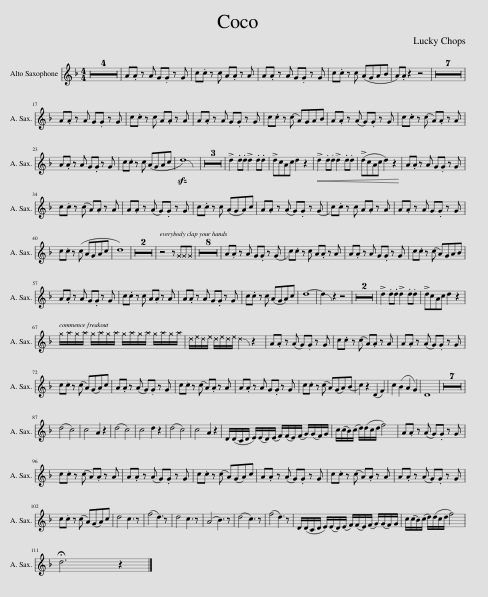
X:1
%%score 1 2 3 4 5
L:1/8
Q:1/4=130
M:4/4
I:linebreak $
K:Ab
V:1 treble transpose=-2
V:2 treble transpose=-9
V:3 treble transpose=-21
V:4 bass
V:5 bass
V:1
[K:Bb] z8 | z8 | z8 | z8 | z8 | %5
 z8 |!<(! G8-!<)! | G8 | z G .d .d !>!d2 .d z | !>!d2 .d z B c d .d | %10
 z G .d .d !>!d2 .d z | B G{/=B} c2 !>!G2 z2 | z2 !///!!slide!.d .d !>!d2 .d z | !>!d2 .d z B c d .d | z G .d .d !>!d2 .d z | %15
 !slide!B G{/=B} c2 !>!G2 z2 |$ z2 f .e{/^c} d2 .e z |{/^c} d2 .=c z{/^c} d2 B2 | z .B f .e{/^c} d2 .e z |{/^c} d2 =c2 B4 | %20
 z G .d .d !>!d2 .d z |{/^c} !>!d2 .d z !///!!slide!B =c d .d |$ z G .d .d !>!d2 .d z | B G{/=B} c2 G4 | z8 | %25
 z8 | z8 | z8 | !-(!c8 | x8 | %30
 x8 | !~(!!slide!g'6 !~)!.x2 | z2 (!slide!g f) (d c B c |$ d2){/=e} f2 !slide!f2 z2 | z .B{/^f} g =f d c B c | %35
{/^c} d2 =c2 B2 z2 | z2 !slide!g f d c B c | d2 f2 !slide!f2 z2 | z B{/^f} g =f d c B c |${/^c} d2 =c2 B2 A2 | %40
 G6 z2 | z8 | z8 | z8 | z G .d .d !>!d2 .d z | %45
 !>!d2 .d z B c d .d | z G .d .d !>!d2 .d z | B G{/=B} c2 !>!G2 z2 | z G .d .d !>!d2 .d z | !>!d2 .d z B c d .d | %50
 z G .d .d !>!d2 .d z | B G !>!c2 !>!G2 z2 | z2 f .e{/^c} d2 e z |{/^c} d2 .=c z{/^c} d2 B2 | z .B f .e{/^c} d2 .e z | %55
{/^c} d2 =c2 B4 |$ z G .d .d !>!d2 .d z | !>!d2 .d z B c d .d | z G .d .d !>!d2 .d z | !-(!!>!!slide!c2 !-)!B2 !slide!G/ A/ G2 z | %60
 z8 | z8 | z8 | z8 | !-(!G8 | %65
 x8 |$ x8 | !-)!!slide!g' !slide!g' !slide!g' !slide!g' !~(!!slide!g'2 !~)!x2 | z2 !slide!g f d c B c | d2{/=e} f2 !slide!f2 z2 | %70
 z B{/^f} g =f d c B c |${/^c} d2 =c2 B2 z2 | z2 !slide!g f d c B c | d2{/=e} f2 !slide!f2 z2 | z B{/^f} g =f d c B c | %75
{/^c} d2 =c2 B2 A2 | G2 z2 G2 B2 | f2 e2 d2 c2 | G8 | z8 | %80
 z8 | z8 | z8 | z8 | z8 | %85
 z8 |$!mp! (B4 A4) | d4 B2 z2 | B4 A4 | F4 G2 z2 | %90
 B4 A4 | d4 B2 z2 | z8 | z8 |!f! z2 (!slide!g f) (d c B c |$ %95
 d2) f2{/=e} f2 z2 | z .B{/^f} (g =f) (d c B c) |{/^c} d2 =c2 B2 z2 | z2 !slide!g f d c B c | d2{/=e} f2 !slide!f2 z2 | %100
 z B{/^f} g =f d c B c |${/^c} d2 !-(!=c2 !-)!B2 z2 | z !slide!b b b{/^g} a =g f d | d3/2 f3/2 !slide!f/ g/ f2 z2 | z !slide!b !slide!b !slide!b !slide!a g f d | %105
 !slide!d2 c2 B2 z2 |!f! z2 (!slide!g f) (d c B c) | d2{/=e} f2 !slide!f2 z2 | z !~(!B !~)!g f d c B c |{/^c} d2 =c2 !~(!B2 !~)!a2 |$ %110
[Q:1/4=80] !fermata!g6 z2 |] %111
V:2
[K:F] z8 | z8 | z8 | z8 | A.A z A G.G z G | %5
 c.c z c A.A z A | A.A z A G.G z G | c.c z c (AGAB | A).A z2 z4 | z8 | %10
 z8 | z8 | z8 | z8 | z8 | %15
 z8 |$ A.A z A G.G z G | c.c z c A.A z A | A.A z A G.G z G | c.c z (c A)GAB | %20
 A.A z (A G).G z G | c.c z (c A).A z A |$ A.A z A G.G z G | c.c z c (AGAc |!sfz! d8) | %25
 z8 | z8 | z8 | !>!d2 .d.d !>!d2 .d.d | !>!dcAc d2 z2 | %30
!<(! !>!d2 .d.d !>!d2 .d.d | (!>!dcAc d2) z2!<)! | A.A z A G.G z G |$ c.c z (c A).A z A | A.A z (A G).G z G | %35
 c.c z c (AGA)c | A.A z (A G).G z (G | c).c z c A.A z A | A.A z A G.G z G |$ c.c z (c AGAc | %40
 d8) | z8 | z8 | z4 z GGG | z8 | %45
 z8 | z8 | z8 | z8 | z8 | %50
 z8 | z8 | A.A z A G.G z (G | c).c z c A.A z A | A.A z A G.G z G | %55
 c.c z (c A)GAB |$ A.A z A G.G z G | c.c z c A.A z A | A.A z A G.G z G | c.c z c (AGA)c | %60
 d8- | d2 z2 z4 | z8 | z8 | !>!d2 .d.d !>!d2 .d.d | %65
 !>!dcAc d2 z2 |$ g/a/g/a/ g/a/g/a/ g/a/g/a/ g/a/g/a/ | d/e/d/e/ d/e/d/e/ d2 z2 | A.A z (A G).G z G | c.c z (c A).A z A | %70
 A.A z (A G).G z G |$ c.c z (c A)(GA)c | A.A z (A G).G z G | c.c z (c A).A z A | A.A z A G.G z G | %75
 c.c z (c A)(GA)(B | c2) z2 (D2 F2) | c2 (B2 A2 G2) | D8 | z8 | %80
 z8 | z8 | z8 | z8 | z8 | %85
 z8 |$!mp! (d4 c4) | c4 A2 z2 | (d4 c4) | c4 d2 z2 | %90
 (d4 c4) | c4 A2 z2 |!f! D/(D/C/D/ E/)(E/D/)(E/ F/)(F/E/)(F/ G/)(G/F/)G/ | c/(c/B/)(c/ d/)(d/c/d/!mf! f4) | A.A z (A G).G z G |$ %95
 c.c z (c A).A z A | A.A z (A G).G z G | c.c z (c A)(GA)c | A.A z (A G).G z G | c.c z (c A).A z A | %100
 A.A z (A G).G z G |$ c.c z (c A)(GA)c | d4 c3 z | (f4 d3) z | d4 c3 z | %105
 (A4 B3) z | (d4 c3) z | (f4 d3) z |!f! D/(D/C/D/ E/)(E/D/)(E/ F/)(F/E/)(F/ G/)(G/F/)G/ | c/(c/B/)(c/ d/)(d/c/d/ f4) |$ %110
 !fermata!d6 z2 |] %111
V:3
[K:F] d .d z .d c .c z .c | f .f z .f B .B z .B | d .d z .d c .c z .c | f .f z .f B A B c | d .d z d c .c z c | %5
 f .f z f d .d z !tenuto!d | !tenuto!d .d z d c .c z c | f .f z f d c d e | d .d z d c .c z c | f .f z f d .d z !tenuto!d | %10
 !tenuto!d .d z d c .c z c | f .f z f d c d e | d .d z d c .c z c | f .f z f d .d z !tenuto!d | !tenuto!d .d z d c .c z c | %15
 f .f z f d c d e |$ d .d z d c .c z c | f .f z f d .d z !tenuto!d | !tenuto!d .d z d c .c z c | f .f z f d c d e | %20
 d .d z d c .c z c | f .f z f d .d z !tenuto!d |$ !tenuto!d .d z d c .c z c | f .f z f d c d e | .d z .d .d !>!!slide!d2 .d .d | %25
 !>!d .c !>!A .c !>!d2 z2 | !>!d2 .d .d !>!d2 .d .d | !>!d .c !>!A .c !>!d2 z2 |!mf! d2 .d .d d2 .d .d | !>!d c A c d2 z2 | %30
!<(! d2 .d .d d2 .d .d | d c A c d2 z2!<)! | d .d z (d c) .c z c |$ f .f z f d .d z d | d .d z d c .c z c | %35
 f .f z f d c d e | d .d z d c .c z c | f .f z .f d .d z d | d .d z d c .c z c |$ f .f z f d c d e | %40
!mf! d .d z d c .c z .c | f .f z .f B .B z .B | d .d z .d c .c z .c | f .f z .f .B z3 | d .d z d c .c z c | %45
 f .f z f d .d z d | d .d z d c .c z c | f .f z f d c d e | d .d z d c .c z c | f .f z f d .d z d | %50
 d .d z d c .c z c | f .f z f d c d e | d .d z d c .c z c | f .f z f d .d z d | d .d z d c .c z c | %55
 f .f z f d c d e |$ d .d z d c .c z c | f .f z f d .d z d | d .d z d c .c z c | f .f z f d c d e | %60
 .d z!fff! .d .d !////!!slide!d2 .d .d | !>!d .c !>!A .c !>!d2 z2 | !>!d2 .d .d !>!d2 .d .d | !>!d .c !>!A .c !>!d2 z2 |!mf! d2 .d .d d2 .d .d | %65
 !>!d c A c d2 z2 |$ d2 .d .d d2 .d .d | d c A c d2 z2 | d .d z d c .c z c | f .f z f d .d z d | %70
 d .d z d c .c z c |$ f .f z f d c d e | d .d z d c .c z c | f .f z .f d .d z d | d .d z d c .c z c | %75
 f .f z f d c d e | d2 z2 d2 f2 | c'2 b2 a2 .g z |!ff! z !slide!f'3 !slide!f'3 !slide!f'- | f'2 !slide!f'2 !slide!f'2 d'2 | %80
 z!8va(!{/f''d''} f'2!8va)! d'/ c'/ a/ _a/ g/ f/ (3a/ g/ f/ .d | f .g z d/ f/ z/ f/ d/ z/ f .g | z !plus!a/ !open!a/ z/ !plus!a/ !open!a/ z/ c'{/^g} .a{/g} =g f | z !plus!a/ !open!a/ z/ !plus!a/ !open!a/ z/ g .c' !slide!a2 | z !plus!a/ !open!a/ z/ !plus!a/ !open!a/ z/ (g/4 a/4 g/4 a/4 g/ f/ (3g/ f/ d/ (3f/ d/ c/ | %85
 (3d/ c/ A/ (3c/ A/ G/ (3A/ G/ F/ (3G/ F/ D/ (3C/) F/ D/- D2 z |$ z (d/ f/) z/ f/ d/ z/ (f .g) z (!/!a | c'/ !/!a ^c'/ !/!a d'/ !/!a c'/ !/!a =c' .a) | z !plus!a/ !open!a/ z/ !plus!a/ !open!a/ z/ a/ _a/ .f/ .d/ !^!f/ !^!f/ !^!d/ z/ | z!8va(! f''/!8va)! f/ z/ d'/ z/ c'/ z/ a/ z/ _a/ z/ g/ f/ z/ | %90
 z (3f/ g/ b/ (3f/ g/ b/ (3f/ a/ ^c'/ (3f/ g/ =c'/ (3e/ g/ c'/ (3e/ g/ c'/ (3e/ g/ ^c'/ | (3f/ a/ ^c'/ (3f/ a/ c'/ (3f/ a/ c'/ f/4 a/4 =c'/4 ^c'/4 (3.d' .=c' .a (3._a .g .f | !>!d2 z4 !~(!f2 | x8 |!8va(! !~)!d''8-!8va)! |$ %95
 d'6 z2 |!mf! d .d z (d c) .c z c | f .f z f d c d e | d .d z d c .c z c | f .f z f d .d z d | %100
 d .d z d c .c z c |$ f .f z f d c d e | f4 e3 z | a4 f3 z | f4 e3 z | %105
 a4 f3 z | (f4 e3) z | a4 f3 z | z8 | f/ f/ e/ f/ g/ g/ f/ g/ a4 |$ %110
 !fermata!d6 z2 |] %111
V:4
 z8 | z8 | z8 | z8 | A, .A, z A, G, .G, z G, | %5
 C .C z C A, .A, z A, | A, .A, z A, G, .G, z G, | C .C z C A, G, A, B, | A, .A, z2 z4 | z8 | %10
 z8 | z8 | z8 | z8 | z8 | %15
 z8 |$ A, .A, z A, G, .G, z G, | C .C z C A, .A, z A, | A, .A, z A, G, .G, z G, | C .C z C A, G, A, B, | %20
 A, .A, z A, G, .G, z G, | C .C z C A, .A, z A, |$ A, .A, z A, G, .G, z G, | C .C z C A, G, A, B, |!fff! A,8 | %25
 z8 | z8 | z8 | !>!F,2 .F, .F, !>!F,2 .F, .F, | !>!F, E, !>!C, E, !>!F,2 z2 | %30
!<(! !>!F,2 .F, .F, !>!F,2 .F, .F, | !>!F, E, !>!C, E, !>!F,2 z2!<)! |!mp! A, .A, z A, G, .G, z G, |$ A, .A, z A, A, .A, z A, | A, .A, z A, G, .G, z G, | %35
 A, .A, z A, A, G, A, B, | A, .A, z A, G, .G, z G, | A, .A, z A, A, .A, z A, | A, .A, z A, G, .G, z G, |$ A, .A, z A, A, G, A, B, | %40
 A,8 | z8 | z8 | z4 z E, E, E, | z8 | %45
 z8 | z8 | z8 | z8 | z8 | %50
 z8 | z8 | A, .A, z A, G, .G, z G, | C .C z C A, .A, z A, | A, .A, z A, G, .G, z G, | %55
 C .C z C A, G, A, B, |$ A, .A, z A, G, .G, z G, | C .C z C A, .A, z A, | A, .A, z A, G, .G, z G, | C .C z C A, G, A, B, | %60
 A,8- | A,2 z2 z4 | z8 | z8 | !>!F,2 .F, .F, !>!F,2 .F, .F, | %65
 !>!F, E, !>!C, E, !>!F,2 z2 |$ .F,2 .F, .F, !>!F,2 .F, .F, | !>!F, E, !>!C, E, !>!F,2 z2 | A, .A, z A, G, .G, z G, | A, .A, z A, A, .A, z A, | %70
 A, .A, z A, G, .G, z G, |$ A, .A, z A, A, G, A, B, | A, .A, z A, G, .G, z G, | A, .A, z A, A, .A, z A, | A, .A, z A, G, .G, z G, | %75
 A, .A, z A, A, G, A, B, | C2 z2 F,2 A,2 | E2 D2 C2 B,2 | F,8 | z8 | %80
 z8 | z8 | z8 | z8 | z8 | %85
 z8 |$!mp! C4 B,4 | E4 C2 z2 | C4 B,4 | A,4 A,2 z2 | %90
 C4 B,4 | E4 C2 z2 | F,/ F,/ E,/ F,/ G,/ G,/ F,/ G,/ A,/ A,/ G,/ A,/ B,/ B,/ A,/ B,/ | C/ C/ B,/ C/ D/ D/ C/ D/ E4 |!mf! A, .A, z A, G, .G, z G, |$ %95
 A, .A, z A, A, .A, z A, | A, .A, z A, G, .G, z G, | A, .A, z A, A, G, A, B, | A, .A, z A, G, .G, z G, | A, .A, z A, A, .A, z A, | %100
 A, .A, z A, G, .G, z G, |$ A, .A, z A, A, G, A, B, | F4 E3 z | E4 C3 z | F4 E3 z | %105
 C4 D3 z | F4 E3 z | E4 C3 z | F,/ F,/ E,/ F,/ G,/ G,/ F,/ G,/ A,/ A,/ G,/ A,/ B,/ B,/ A,/ B,/ | C/ C/ B,/ C/ D/ D/ C/ D/ E4 |$ %110
 !fermata!F6 z2 |] %111
V:5
 z8 | z8 | z8 | z8 | F,, .F,, z F,, E,, .E,, z E,, | %5
 A,, .A,, z A,, D,, .D,, z D,, | F,, .F,, z F,, E,, .E,, z E,, | A,, .A,, z A,, D,, C,, D,, E,, | F,, .F,, z F,, E,, .E,, z E,, | A,, .A,, z A,, D,, .D,, z D,, | %10
 F,, .F,, z F,, E,, .E,, z E,, | A,, .A,, z A,, D,, C,, D,, E,, | F,, .F,, z F,, E,, .E,, z E,, | A,, .A,, z A,, D,, .D,, z D,, | F,, .F,, z F,, E,, .E,, z E,, | %15
 A,, .A,, z A,, D,, C,, D,, E,, |$ F,, .F,, z F,, E,, .E,, z E,, | A,, .A,, z A,, D,, .D,, z D,, | F,, .F,, z F,, E,, .E,, z E,, | A,, .A,, z A,, D,, C,, D,, E,, | %20
 F,, .F,, z F,, E,, .E,, z E,, | A,, .A,, z A,, D,, .D,, z D,, |$ F,, .F,, z F,, E,, .E,, z E,, | A,, .A,, z A,, D,, C,, D,, E,, | F,,8 | %25
 z8 | z8 | z8 | !>!F,,2 z2 !>!F,,2 z2 | !>!F,,2 z2 !>!F,,2 z2 | %30
!<(! .F,,2 .F,,2 .F,,2 .F,,2 | F,, F,, F,, F,, .F,, z !>!C z!<)! | F,, .F,, z F,, E,, .E,, z E,, |$ A,, .A,, z A,, D,, .D,, z D,, | F,, .F,, z F,, E,, .E,, z E,, | %35
 A,, .A,, z A,, D,, C,, D,, E,, | F,, .F,, z F,, E,, .E,, z E,, | A,, .A,, z .A,, D,, .D,, z D,, | F,, .F,, z F,, E,, .E,, z E,, |$ A,, .A,, z A,, D,, C,, D,, E,, | %40
 F,,8 | z8 | z8 | z8 | F,, .F,, z F,, E,, .E,, z E,, | %45
 A,, .A,, z A,, D,, .D,, z D,, | F,, .F,, z F,, E,, .E,, z E,, | A,, .A,, z A,, D,, C,, D,, E,, | F,, .F,, z F,, E,, .E,, z E,, | A,, .A,, z A,, D,, .D,, z D,, | %50
 F,, .F,, z F,, E,, .E,, z E,, | A,, .A,, z A,, D,, C,, D,, E,, | F,, .F,, z F,, E,, .E,, z E,, | A,, .A,, z A,, D,, .D,, z D,, | F,, .F,, z F,, E,, .E,, z E,, | %55
 A,, .A,, z A,, D,, C,, D,, E,, |$ F,, .F,, z F,, E,, .E,, z E,, | A,, .A,, z A,, D,, .D,, z D,, | F,, .F,, z F,, E,, .E,, z E,, | A,, .A,, z A,, D,, C,, D,, E,, | %60
 F,,8- | F,,2 z2 z4 | z8 | z8 | !>!F,,2 z2 !>!F,,2 z2 | %65
 !>!F,,2 z2 !>!F,,2 z2 |$ .F,,2 .F,,2 .F,,2 .F,,2 | .F,, .F,, .F,, .F,, .F,, z !>!!slide!E z | F,, .F,, z F,, E,, .E,, z E,, | A,, .A,, z A,, D,, .D,, z D,, | %70
 F,, .F,, z F,, E,, .E,, z E,, |$ A,, .A,, z A,, D,, C,, D,, E,, | F,, .F,, z F,, E,, .E,, z E,, | A,, .A,, z .A,, D,, .D,, z D,, | F,, .F,, z F,, E,, .E,, z E,, | %75
 A,, .A,, z A,, D,, C,, D,, E,, | E,, E,, E,, .E,, z2 E,, z | =E,, z E,, z E,, z !slide!C z | F,, .F,, z F,, E,, .E,, z E,, | A,, .A,, z .A,, D,, .D,, z D,, | %80
 F,, .F,, z F,, E,, .E,, z E,, | A,, .A,, z A,, D,, C,, D,, E,, | F,, .F,, z F,, E,, .E,, z E,, | A,, .A,, z .A,, D,, .D,, z D,, | F,, .F,, z F,, E,, .E,, z E,, | %85
 A,, .A,, z A,, D,, C,, D,, E,, |$ F,, .F,, z F,, E,, .E,, z E,, | A,, .A,, z .A,, D,, .D,, z D,, | F,, .F,, z F,, E,, .E,, z E,, | A,, .A,, z A,, D,, C,, D,, E,, | %90
 F,, .F,, z F,, E,, .E,, z E,, | A,, .A,, z .A,, D,, .D,, z D,, |!f! D,, .D,, z D,, D,, z D,, .D,, | z E,, E,, z E,, z !~(!E,, !~)!.E, | F,, .F,, z F,, E,, .E,, z E,, |$ %95
 A,, .A,, z .A,, D,, .D,, z D,, | F,, .F,, z F,, E,, .E,, z E,, | A,, .A,, z A,, D,, C,, D,, E,, | F,, .F,, z F,, E,, .E,, z E,, | A,, .A,, z .A,, D,, .D,, z D,, | %100
 F,, .F,, z F,, E,, .E,, z E,, |$ A,, .A,, z A,, .D,, z !slide!D z | !>!F,,2 z F,, !>!E,,2 z E,, | !>!A,,2 z A,, !>!D,,2 z D,, | !>!F,,2 z F,, !>!E,,2 z E,, | %105
 !>!A,,2 z A,, !>!D,,2 D,,2 | !>!F,,2 z F,, !>!E,,2 z E,, | !>!A,,2 z A,, !>!D,,2 z D,, | D,, D,, z D,, D,, z D,, E,, | z E,, E,, z .C, z .E,, z |$ %110
 !fermata!F,,6 z2 |] %111
